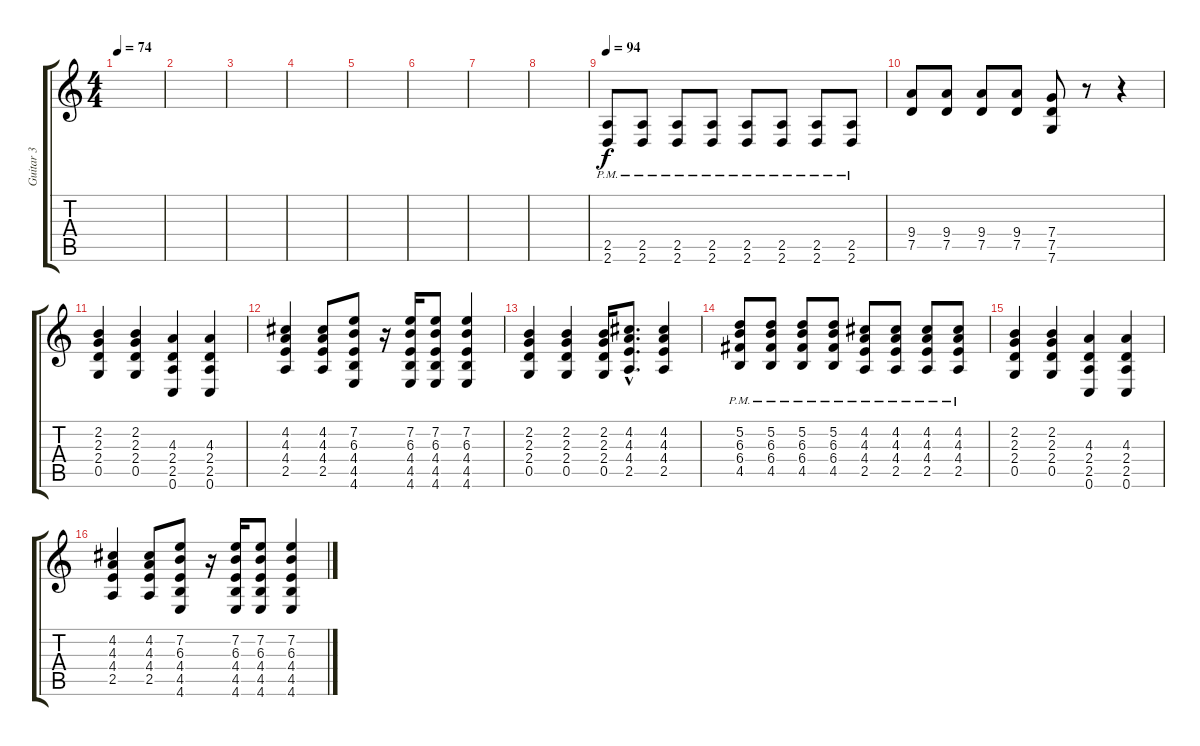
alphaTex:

\track ("Guitar 3" "Guitar 3") {instrument distortionguitar}
\staff {score tabs}
\tuning (D4 A3 F3 C3 G2 C2) {hide}
\ts (4 4)
\tempo 74
\clef g2
\ks c
|
|
|
|
|
|
|
|
\tempo 94
(2.5{pm} 2.6{pm}).8 (2.5{pm} 2.6{pm}).8 (2.5{pm} 2.6{pm}).8 (2.5{pm} 2.6{pm}).8 (2.5{pm} 2.6{pm}).8 (2.5{pm} 2.6{pm}).8 (2.5{pm} 2.6{pm}).8 (2.5{pm} 2.6{pm}).8 |
(9.4 7.5).8 (9.4 7.5).8 (9.4 7.5).8 (9.4 7.5).8 (7.4 7.5 7.6).8 r.8 r.4 |
(2.2 2.3 2.4 0.5).4 (2.2 2.3 2.4 0.5).4 (4.3 2.4 2.5 0.6).4 (4.3 2.4 2.5 0.6).4 |
(4.2 4.3 4.4 2.5).4 (4.2 4.3 4.4 2.5).8 (7.2 6.3 4.4 4.5 4.6).8 r.16 (7.2 6.3 4.4 4.5 4.6).16 (7.2 6.3 4.4 4.5 4.6).8 (7.2 6.3 4.4 4.5 4.6).4 |
(2.2 2.3 2.4 0.5).4 (2.2 2.3 2.4 0.5).4 (2.2 2.3 2.4 0.5).16 (4.2{hac} 4.3{hac} 4.4{hac} 2.5{hac}).8{d} (4.2 4.3 4.4 2.5).4 |
(5.2{pm} 6.3{pm} 6.4{pm} 4.5{pm}).8 (5.2{pm} 6.3{pm} 6.4{pm} 4.5{pm}).8 (5.2{pm} 6.3{pm} 6.4{pm} 4.5{pm}).8 (5.2{pm} 6.3{pm} 6.4{pm} 4.5{pm}).8 (4.2{pm} 4.3{pm} 4.4{pm} 2.5{pm}).8 (4.2{pm} 4.3{pm} 4.4{pm} 2.5{pm}).8 (4.2{pm} 4.3{pm} 4.4{pm} 2.5{pm}).8 (4.2{pm} 4.3{pm} 4.4{pm} 2.5{pm}).8 |
(2.2 2.3 2.4 0.5).4 (2.2 2.3 2.4 0.5).4 (4.3 2.4 2.5 0.6).4 (4.3 2.4 2.5 0.6).4 |
(4.2 4.3 4.4 2.5).4 (4.2 4.3 4.4 2.5).8 (7.2 6.3 4.4 4.5 4.6).8 r.16 (7.2 6.3 4.4 4.5 4.6).16 (7.2 6.3 4.4 4.5 4.6).8 (7.2 6.3 4.4 4.5 4.6).4
